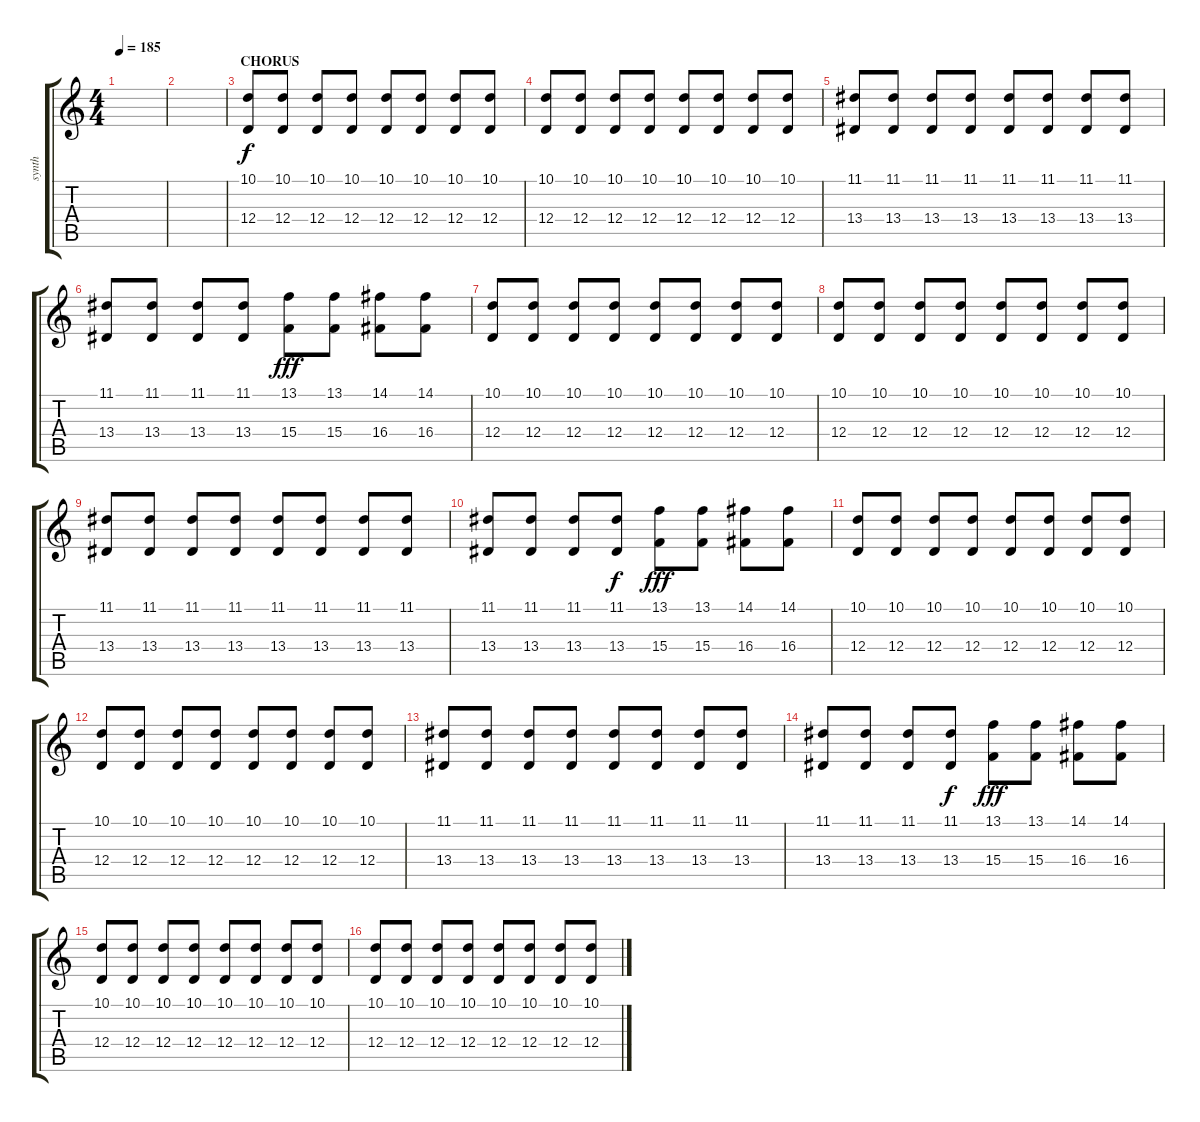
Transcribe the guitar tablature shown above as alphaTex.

\track ("synth" "synth") {instrument pad3polysynth}
\staff {score tabs}
\tuning (E4 B3 G3 D3 A2 D2) {hide}
\ts (4 4)
\tempo 185
\clef g2
\ks c
|
|
\section ("" "CHORUS")
(10.1 12.4).8 (10.1 12.4).8 (10.1 12.4).8 (10.1 12.4).8 (10.1 12.4).8 (10.1 12.4).8 (10.1 12.4).8 (10.1 12.4).8 |
(10.1 12.4).8 (10.1 12.4).8 (10.1 12.4).8 (10.1 12.4).8 (10.1 12.4).8 (10.1 12.4).8 (10.1 12.4).8 (10.1 12.4).8 |
(11.1 13.4).8 (11.1 13.4).8 (11.1 13.4).8 (11.1 13.4).8 (11.1 13.4).8 (11.1 13.4).8 (11.1 13.4).8 (11.1 13.4).8 |
(11.1 13.4).8 (11.1 13.4).8 (11.1 13.4).8 (11.1 13.4).8{dy f} (13.1 15.4).8{dy fff} (13.1 15.4).8 (14.1 16.4).8 (14.1 16.4).8 |
(10.1 12.4).8 (10.1 12.4).8 (10.1 12.4).8 (10.1 12.4).8 (10.1 12.4).8 (10.1 12.4).8 (10.1 12.4).8 (10.1 12.4).8 |
(10.1 12.4).8 (10.1 12.4).8 (10.1 12.4).8 (10.1 12.4).8 (10.1 12.4).8 (10.1 12.4).8 (10.1 12.4).8 (10.1 12.4).8 |
(11.1 13.4).8 (11.1 13.4).8 (11.1 13.4).8 (11.1 13.4).8 (11.1 13.4).8 (11.1 13.4).8 (11.1 13.4).8 (11.1 13.4).8 |
(11.1 13.4).8 (11.1 13.4).8 (11.1 13.4).8 (11.1 13.4).8{dy f} (13.1 15.4).8{dy fff} (13.1 15.4).8 (14.1 16.4).8 (14.1 16.4).8 |
(10.1 12.4).8 (10.1 12.4).8 (10.1 12.4).8 (10.1 12.4).8 (10.1 12.4).8 (10.1 12.4).8 (10.1 12.4).8 (10.1 12.4).8 |
(10.1 12.4).8 (10.1 12.4).8 (10.1 12.4).8 (10.1 12.4).8 (10.1 12.4).8 (10.1 12.4).8 (10.1 12.4).8 (10.1 12.4).8 |
(11.1 13.4).8 (11.1 13.4).8 (11.1 13.4).8 (11.1 13.4).8 (11.1 13.4).8 (11.1 13.4).8 (11.1 13.4).8 (11.1 13.4).8 |
(11.1 13.4).8 (11.1 13.4).8 (11.1 13.4).8 (11.1 13.4).8{dy f} (13.1 15.4).8{dy fff} (13.1 15.4).8 (14.1 16.4).8 (14.1 16.4).8 |
(10.1 12.4).8 (10.1 12.4).8 (10.1 12.4).8 (10.1 12.4).8 (10.1 12.4).8 (10.1 12.4).8 (10.1 12.4).8 (10.1 12.4).8 |
(10.1 12.4).8 (10.1 12.4).8 (10.1 12.4).8 (10.1 12.4).8 (10.1 12.4).8 (10.1 12.4).8 (10.1 12.4).8 (10.1 12.4).8
